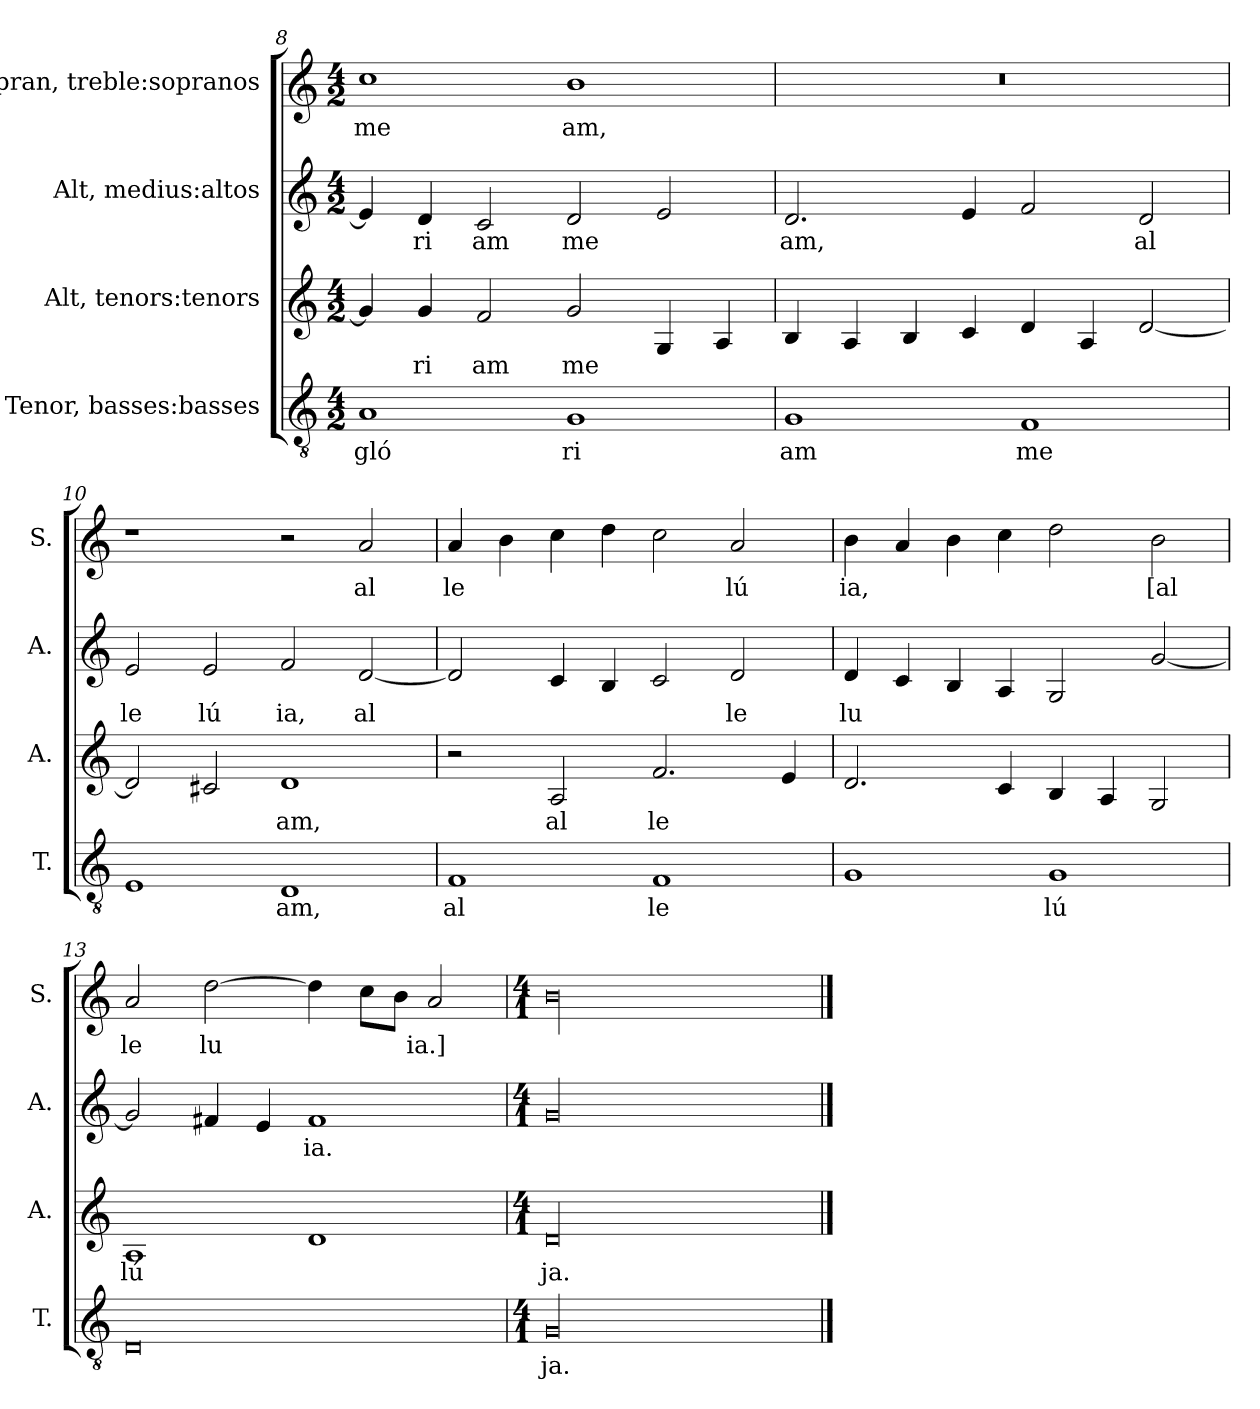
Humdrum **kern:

**kern	**text	**kern	**text	**kern	**text	**kern	**text
*part4	*part4	*part3	*part3	*part2	*part2	*part1	*part1
*staff4	*staff4	*staff3	*staff3	*staff2	*staff2	*staff1	*staff1
*I"Tenor, basses:basses	*	*I"Alt, tenors:tenors	*	*I"Alt, medius:altos	*	*I"Sopran, treble:sopranos	*
*I'T.	*	*I'A.	*	*I'A.	*	*I'S.	*
*clefGv2	*	*clefG2	*	*clefG2	*	*clefG2	*
*k[]	*	*k[]	*	*k[]	*	*k[]	*
*M4/2	*	*M4/2	*	*M4/2	*	*M4/2	*
=8	=8	=8	=8	=8	=8	=8	=8
!	!LO:LY:b	!	!	!	!	!	!LO:LY:b
1A	gló	4g/]	.	4e/]	.	1cc	me
!	!	!	!LO:LY:b	!	!LO:LY:b	!	!
.	.	4g/	ri	4d/	ri	.	.
!	!	!	!LO:LY:b	!	!LO:LY:b	!	!
.	.	2f/	am	2c/	am	.	.
!	!LO:LY:b	!	!LO:LY:b	!	!LO:LY:b	!	!LO:LY:b
1G	ri	2g/	me	2d/	me	1b	am,
.	.	4G/	.	2e/	.	.	.
.	.	4A/	.	.	.	.	.
!!LO:PB:g=z
=9	=9	=9	=9	=9	=9	=9	=9
!	!LO:LY:b	!	!	!	!LO:LY:b	!	!
1G	am	4B/	.	2.d/	am,	0r	.
.	.	4A/	.	.	.	.	.
.	.	4B/	.	.	.	.	.
.	.	4c/	.	4e/	.	.	.
!	!LO:LY:b	!	!	!	!	!	!
1F	me	4d/	.	2f/	.	.	.
.	.	4A/	.	.	.	.	.
!	!	!	!	!	!LO:LY:b	!	!
.	.	[2d/	.	2d/	al	.	.
=10	=10	=10	=10	=10	=10	=10	=10
!	!	!	!	!	!LO:LY:b	!	!
1E	.	2d/]	.	2e/	le	1r	.
!	!	!	!	!	!LO:LY:b	!	!
.	.	2c#X/	.	2e/	lú	.	.
!	!LO:LY:b	!	!LO:LY:b	!	!LO:LY:b	!	!
1D	am,	1d	am,	2f/	ia,	2r	.
!	!	!	!	!	!LO:LY:b	!	!LO:LY:b
.	.	.	.	[2d/	al	2a/	al
=11	=11	=11	=11	=11	=11	=11	=11
!	!LO:LY:b	!	!	!	!	!	!LO:LY:b
1F	al	2r	.	2d/]	.	4a/	le
.	.	.	.	.	.	4b\	.
!	!	!	!LO:LY:b	!	!	!	!
.	.	2A/	al	4c/	.	4cc\	.
.	.	.	.	4B/	.	4dd\	.
!	!LO:LY:b	!	!LO:LY:b	!	!	!	!
1F	le	2.f/	le	2c/	.	2cc\	.
!	!	!	!	!	!LO:LY:b	!	!LO:LY:b
.	.	.	.	2d/	le	2a/	lú
.	.	4e/	.	.	.	.	.
=12	=12	=12	=12	=12	=12	=12	=12
!	!	!	!	!	!LO:LY:b	!	!LO:LY:b
1G	.	2.d/	.	4d/	lu	4b\	ia,
.	.	.	.	4c/	.	4a/	.
.	.	.	.	4B/	.	4b\	.
.	.	4c/	.	4A/	.	4cc\	.
!	!LO:LY:b	!	!	!	!	!	!
1G	lú	4B/	.	2G/	.	2dd\	.
.	.	4A/	.	.	.	.	.
!	!	!	!	!	!	!	!LO:LY:b
.	.	2G/	.	[2g/	.	2b\	[al
!!LO:LB:g=z
=13	=13	=13	=13	=13	=13	=13	=13
!	!	!	!LO:LY:b	!	!	!	!LO:LY:b
0D	.	1A	lú	2g/]	.	2a/	le
!	!	!	!	!	!	!	!LO:LY:b
.	.	.	.	4f#X/	.	[2dd\	lu
.	.	.	.	4e/	.	.	.
!	!	!	!	!	!LO:LY:b	!	!
.	.	1d	.	1f#	ia.	4dd\]	.
.	.	.	.	.	.	8cc\L	.
.	.	.	.	.	.	8b\J	.
!	!	!	!	!	!	!	!LO:LY:b
.	.	.	.	.	.	2a/	ia.]
=14	=14	=14	=14	=14	=14	=14	=14
*M4/1	*	*M4/1	*	*M4/1	*	*M4/1	*
!	!LO:LY:b	!	!LO:LY:b	!	!	!	!
00G/	ja.	00d/	ja.	00g/	.	00b\	.
==	==	==	==	==	==	==	==
*-	*-	*-	*-	*-	*-	*-	*-
